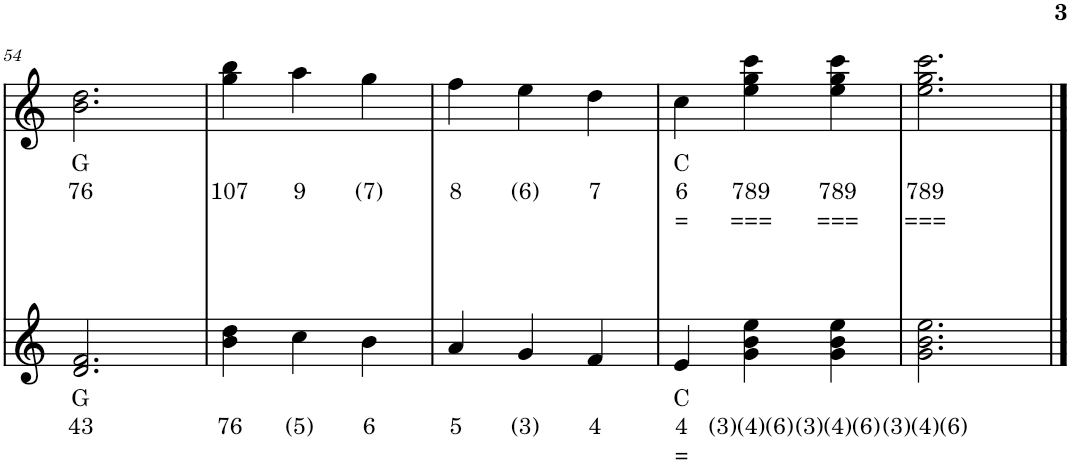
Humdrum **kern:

**kern	**text	**text	**text	**kern	**text	**text	**text
*part2	*part2	*part2	*part2	*part1	*part1	*part1	*part1
*staff2	*staff2	*staff2	*staff2	*staff1	*staff1	*staff1	*staff1
*I"Viool	*	*	*	*I"Piano	*	*	*
!!LO:PB:g=z
*clefG2	*	*	*	*clefG2	*	*	*
*k[]	*	*	*	*k[]	*	*	*
*M3/4	*	*	*	*M3/4	*	*	*
=54	=54	=54	=54	=54	=54	=54	=54
!	!LO:LY:b	!LO:LY:b	!	!	!LO:LY:b	!LO:LY:b	!
2.d/ 2.f/	G	43	.	2.b\ 2.dd\	G	76	.
=55	=55	=55	=55	=55	=55	=55	=55
!	!	!LO:LY:b	!	!	!	!LO:LY:b	!
4b\ 4dd\	.	76	.	4gg\ 4bb\	.	107	.
!	!	!LO:LY:b	!	!	!	!LO:LY:b	!
4cc\	.	(5)	.	4aa\	.	9	.
!	!	!LO:LY:b	!	!	!	!LO:LY:b	!
4b\	.	6	.	4gg\	.	(7)	.
=56	=56	=56	=56	=56	=56	=56	=56
!	!	!LO:LY:b	!	!	!	!LO:LY:b	!
4a/	.	5	.	4ff\	.	8	.
!	!	!LO:LY:b	!	!	!	!LO:LY:b	!
4g/	.	(3)	.	4ee\	.	(6)	.
!	!	!LO:LY:b	!	!	!	!LO:LY:b	!
4f/	.	4	.	4dd\	.	7	.
=57	=57	=57	=57	=57	=57	=57	=57
!	!LO:LY:b	!LO:LY:b	!LO:LY:b	!	!LO:LY:b	!LO:LY:b	!LO:LY:b
4e/	C	4	=	4cc\	C	6	=
!	!	!LO:LY:b	!	!	!	!LO:LY:b	!LO:LY:b
4g\ 4b\ 4ee\	.	(3)(4)(6)	.	4ee\ 4gg\ 4ccc\	.	789	===
!	!	!LO:LY:b	!	!	!	!LO:LY:b	!LO:LY:b
4g\ 4b\ 4ee\	.	(3)(4)(6)	.	4ee\ 4gg\ 4ccc\	.	789	===
=58	=58	=58	=58	=58	=58	=58	=58
!	!	!LO:LY:b	!	!	!	!LO:LY:b	!LO:LY:b
2.g\ 2.b\ 2.ee\	.	(3)(4)(6)	.	2.ee\ 2.gg\ 2.ccc\	.	789	===
==	==	==	==	==	==	==	==
*-	*-	*-	*-	*-	*-	*-	*-
